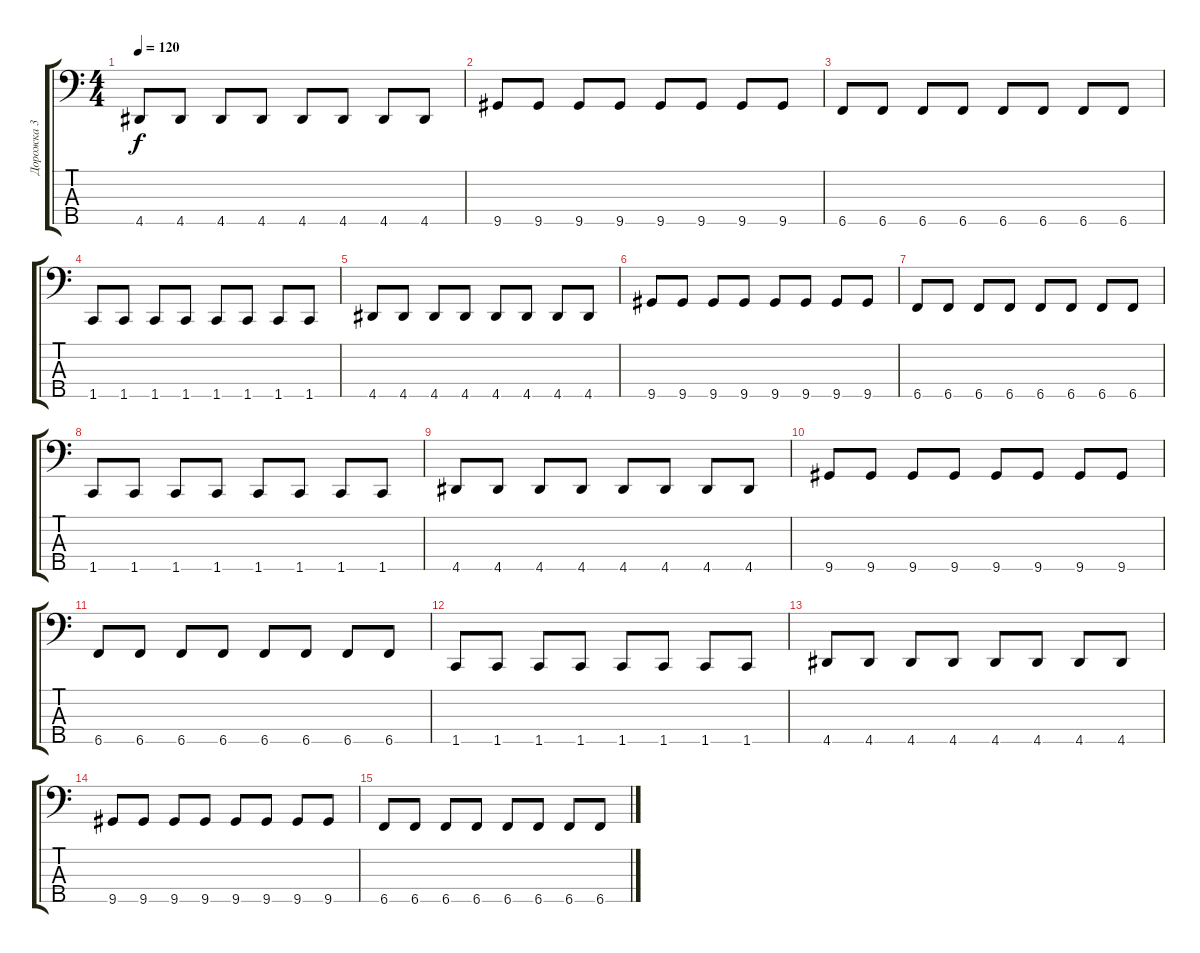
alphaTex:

\track ("Дорожка 3" "Дорожка 3") {instrument electricbassfinger}
\staff {score tabs}
\tuning (G2 D2 A1 E1 B0) {hide}
\ts (4 4)
\tempo 120
\clef f4
\ks c
4.5.8{dy f} 4.5.8 4.5.8 4.5.8 4.5.8 4.5.8 4.5.8 4.5.8 |
9.5.8 9.5.8 9.5.8 9.5.8 9.5.8 9.5.8 9.5.8 9.5.8 |
6.5.8 6.5.8 6.5.8 6.5.8 6.5.8 6.5.8 6.5.8 6.5.8 |
1.5.8 1.5.8 1.5.8 1.5.8 1.5.8 1.5.8 1.5.8 1.5.8 |
4.5.8 4.5.8 4.5.8 4.5.8 4.5.8 4.5.8 4.5.8 4.5.8 |
9.5.8 9.5.8 9.5.8 9.5.8 9.5.8 9.5.8 9.5.8 9.5.8 |
6.5.8 6.5.8 6.5.8 6.5.8 6.5.8 6.5.8 6.5.8 6.5.8 |
1.5.8 1.5.8 1.5.8 1.5.8 1.5.8 1.5.8 1.5.8 1.5.8 |
4.5.8 4.5.8 4.5.8 4.5.8 4.5.8 4.5.8 4.5.8 4.5.8 |
9.5.8 9.5.8 9.5.8 9.5.8 9.5.8 9.5.8 9.5.8 9.5.8 |
6.5.8 6.5.8 6.5.8 6.5.8 6.5.8 6.5.8 6.5.8 6.5.8 |
1.5.8 1.5.8 1.5.8 1.5.8 1.5.8 1.5.8 1.5.8 1.5.8 |
4.5.8 4.5.8 4.5.8 4.5.8 4.5.8 4.5.8 4.5.8 4.5.8 |
9.5.8 9.5.8 9.5.8 9.5.8 9.5.8 9.5.8 9.5.8 9.5.8 |
6.5.8 6.5.8 6.5.8 6.5.8 6.5.8 6.5.8 6.5.8 6.5.8
